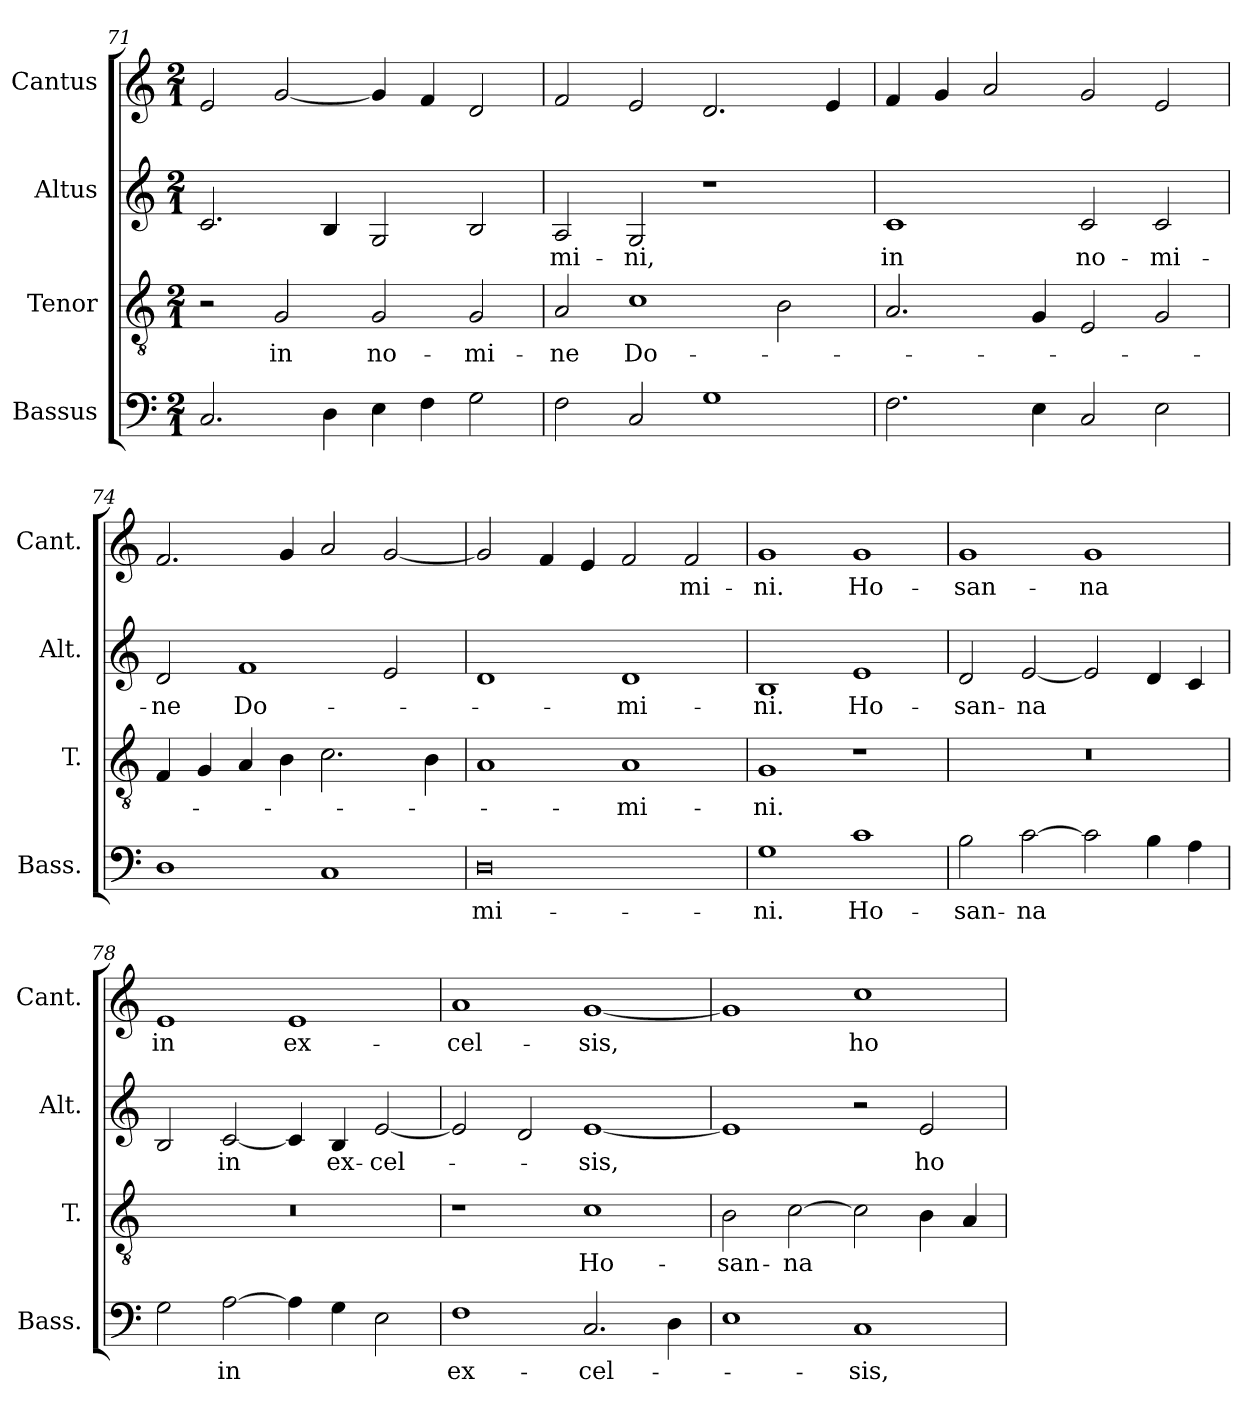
**kern	**text	**kern	**text	**kern	**text	**kern	**text
*part4	*part4	*part3	*part3	*part2	*part2	*part1	*part1
*staff4	*staff4	*staff3	*staff3	*staff2	*staff2	*staff1	*staff1
*I"Bassus	*	*I"Tenor	*	*I"Altus	*	*I"Cantus	*
*I'Bass.	*	*I'T.	*	*I'Alt.	*	*I'Cant.	*
*clefF4	*	*clefGv2	*	*clefG2	*	*clefG2	*
*	*	*ITrd7c12	*	*	*	*	*
*k[]	*	*k[]	*	*k[]	*	*k[]	*
*C:	*	*C:	*	*C:	*	*C:	*
*M2/1	*	*M2/1	*	*M2/1	*	*M2/1	*
=71	=71	=71	=71	=71	=71	=71	=71
2.C/	.	2r	.	2.c/	.	2e/	.
.	.	2GG/	in	.	.	[2g/	.
4D\	.	.	.	4B/	.	.	.
4E\	.	2GG/	no-	2G/	.	4g/]	.
4F\	.	.	.	.	.	4f/	.
2G\	.	2GG/	-mi-	2B/	.	2d/	.
=72	=72	=72	=72	=72	=72	=72	=72
2F\	.	2AA/	-ne	2A/	-mi-	2f/	.
2C/	.	1C\	Do-	2G/	-ni,	2e/	.
1G\	.	.	.	1r	.	2.d/	.
.	.	2BB\	.	.	.	.	.
.	.	.	.	.	.	4e/	.
=73	=73	=73	=73	=73	=73	=73	=73
2.F\	.	2.AA/	.	1c/	in	4f/	.
.	.	.	.	.	.	4g/	.
.	.	.	.	.	.	2a/	.
4E\	.	4GG/	.	.	.	.	.
2C/	.	2EE/	.	2c/	no-	2g/	.
2E\	.	2GG/	.	2c/	-mi-	2e/	.
=74	=74	=74	=74	=74	=74	=74	=74
1D\	.	4FF/	.	2d/	-ne	2.f/	.
.	.	4GG/	.	.	.	.	.
.	.	4AA/	.	1f/	Do-	.	.
.	.	4BB\	.	.	.	4g/	.
1C/	.	2.C\	.	.	.	2a/	.
.	.	.	.	2e/	.	[2g/	.
.	.	4BB\	.	.	.	.	.
=75	=75	=75	=75	=75	=75	=75	=75
0D\	-mi-	1AA/	.	1d/	.	2g/]	.
.	.	.	.	.	.	4f/	.
.	.	.	.	.	.	4e/	.
.	.	1AA/	-mi-	1d/	-mi-	2f/	.
.	.	.	.	.	.	2f/	-mi-
=76	=76	=76	=76	=76	=76	=76	=76
1G\	-ni.	1GG/	-ni.	1B/	-ni.	1g/	-ni.
1c\	Ho-	1r	.	1e/	Ho-	1g/	Ho-
=77	=77	=77	=77	=77	=77	=77	=77
2B\	-san-	0r	.	2d/	-san-	1g/	-san-
[2c\	-na	.	.	[2e/	-na	.	.
2c\]	.	.	.	2e/]	.	1g/	-na
4B\	.	.	.	4d/	.	.	.
4A\	.	.	.	4c/	.	.	.
=78	=78	=78	=78	=78	=78	=78	=78
2G\	.	0r	.	2B/	.	1e/	in
[2A\	in	.	.	[2c/	in	.	.
4A\]	.	.	.	4c/]	.	1e/	ex-
4G\	.	.	.	4B/	ex-	.	.
2E\	.	.	.	[2e/	-cel-	.	.
=79	=79	=79	=79	=79	=79	=79	=79
1F\	ex-	1r	.	2e/]	.	1a/	-cel-
.	.	.	.	2d/	.	.	.
2.C/	-cel-	1C\	Ho-	[1e/	-sis,	[1g/	-sis,
4D\	.	.	.	.	.	.	.
=80	=80	=80	=80	=80	=80	=80	=80
1E\	.	2BB\	-san-	1e/]	.	1g/]	.
.	.	[2C\	-na	.	.	.	.
1C/	-sis,	2C\]	.	2r	.	1cc\	ho-
.	.	4BB\	.	2e/	ho-	.	.
.	.	4AA/	.	.	.	.	.
=	=	=	=	=	=	=	=
*-	*-	*-	*-	*-	*-	*-	*-
